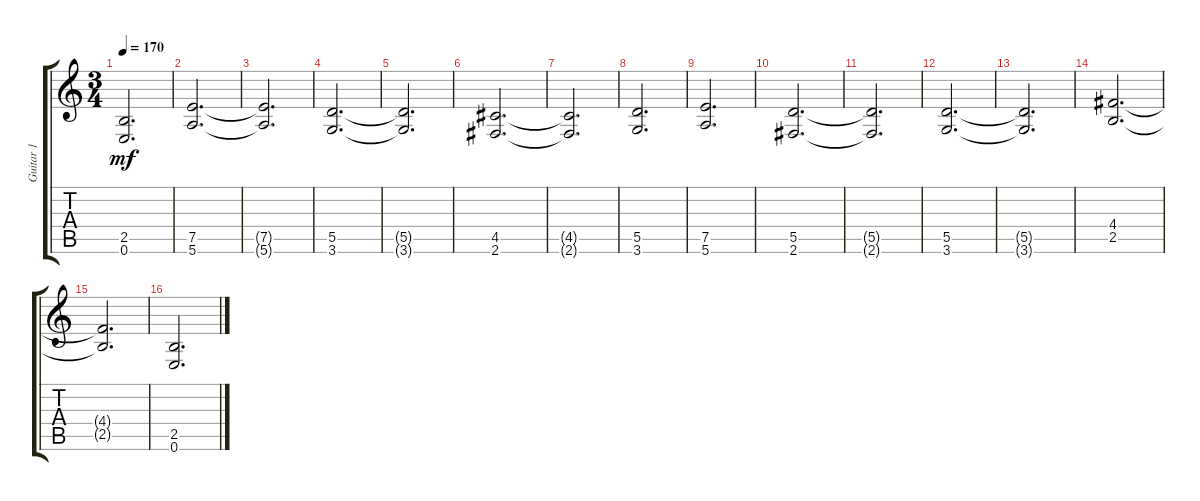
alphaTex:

\track ("Guitar 1" "Guitar 1") {instrument acousticguitarsteel}
\staff {score tabs}
\tuning (E4 B3 G3 D3 A2 E2) {hide}
\ts (3 4)
\tempo 170
\clef g2
\ks c
(2.5{t} 0.6{t}).2{d dy mf} |
(7.5 5.6).2{d} |
(7.5{t} 5.6{t}).2{d} |
(5.5 3.6).2{d} |
(5.5{t} 3.6{t}).2{d} |
(4.5 2.6).2{d} |
(4.5{t} 2.6{t}).2{d} |
(5.5 3.6).2{d} |
(7.5 5.6).2{d} |
(5.5 2.6).2{d} |
(5.5{t} 2.6{t}).2{d} |
(5.5 3.6).2{d} |
(5.5{t} 3.6{t}).2{d} |
(4.4 2.5).2{d} |
(4.4{t} 2.5{t}).2{d} |
(2.5 0.6).2{d}
